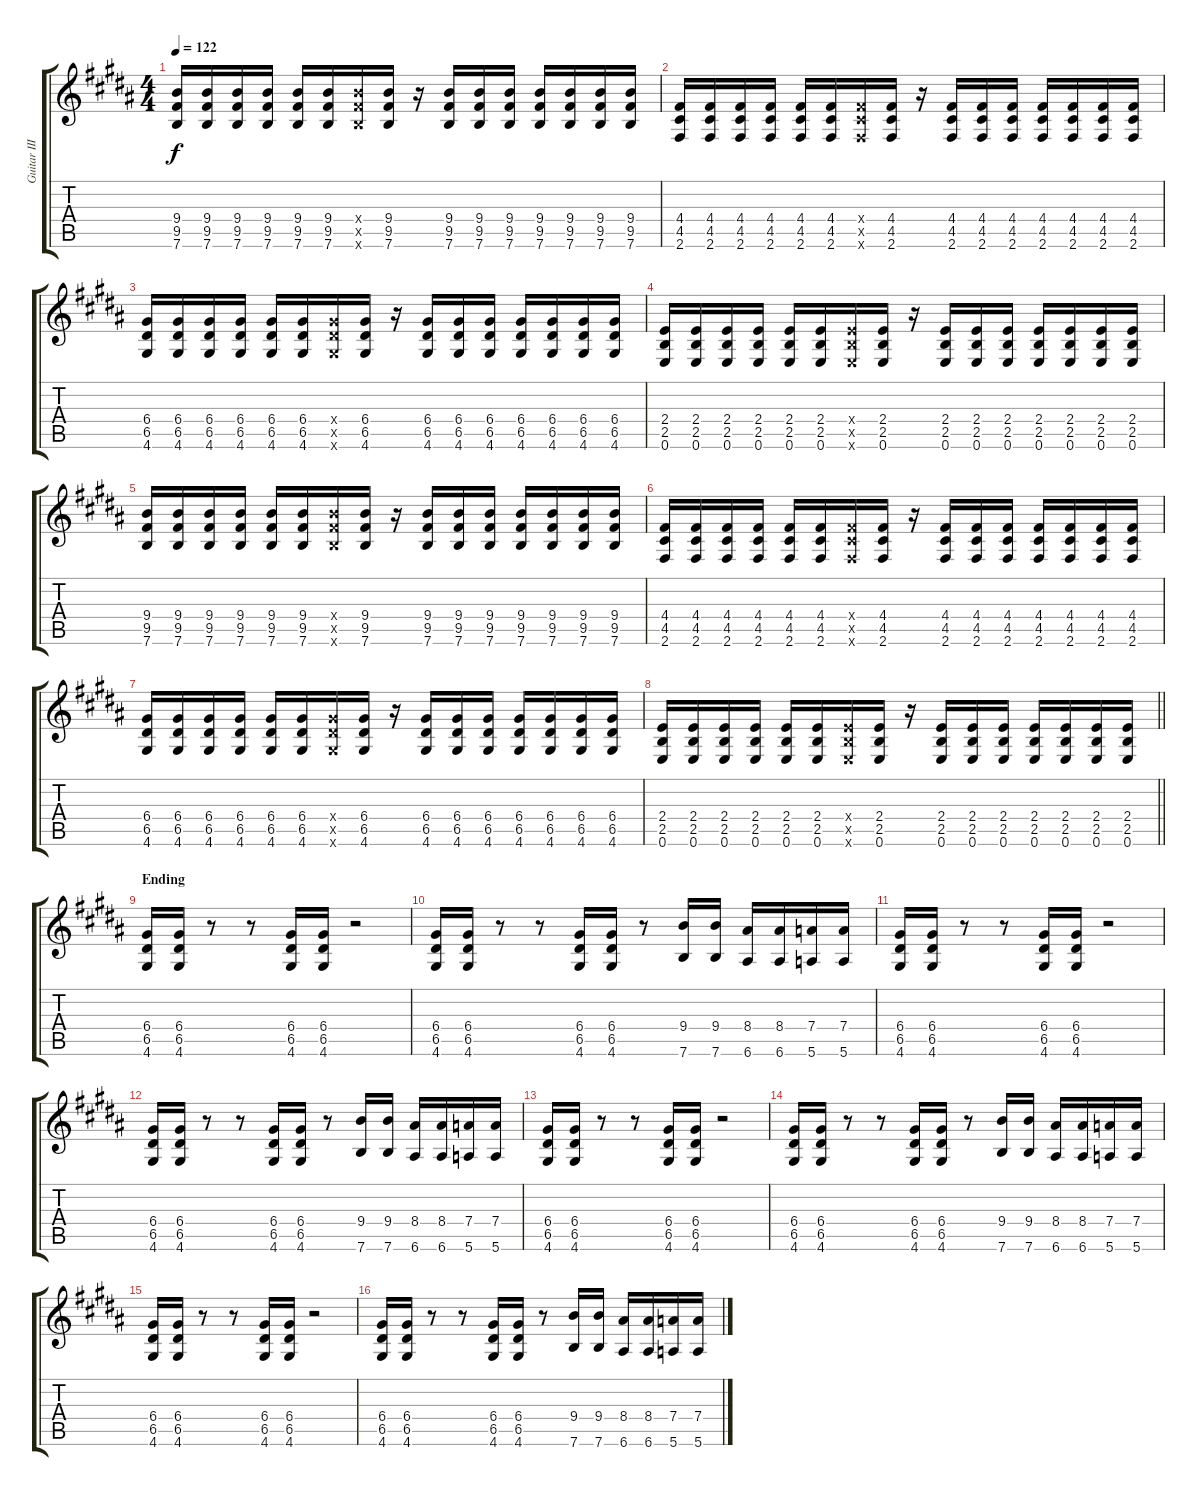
\track ("Guitar III" "Guitar III") {instrument distortionguitar}
\staff {score tabs}
\tuning (E4 B3 G3 D3 A2 E2) {hide}
\ts (4 4)
\tempo 122
\clef g2
\ks g#minor
(9.4 9.5 7.6).16{dy f} (9.4 9.5 7.6).16 (9.4 9.5 7.6).16 (9.4 9.5 7.6).16 (9.4 9.5 7.6).16 (9.4 9.5 7.6).16 (9.4{x} 9.5{x} 7.6{x}).16 (9.4 9.5 7.6).16 r.16 (9.4 9.5 7.6).16 (9.4 9.5 7.6).16 (9.4 9.5 7.6).16 (9.4 9.5 7.6).16 (9.4 9.5 7.6).16 (9.4 9.5 7.6).16 (9.4 9.5 7.6).16 |
(4.4 4.5 2.6).16 (4.4 4.5 2.6).16 (4.4 4.5 2.6).16 (4.4 4.5 2.6).16 (4.4 4.5 2.6).16 (4.4 4.5 2.6).16 (4.4{x} 4.5{x} 2.6{x}).16 (4.4 4.5 2.6).16 r.16 (4.4 4.5 2.6).16 (4.4 4.5 2.6).16 (4.4 4.5 2.6).16 (4.4 4.5 2.6).16 (4.4 4.5 2.6).16 (4.4 4.5 2.6).16 (4.4 4.5 2.6).16 |
(6.4 6.5 4.6).16 (6.4 6.5 4.6).16 (6.4 6.5 4.6).16 (6.4 6.5 4.6).16 (6.4 6.5 4.6).16 (6.4 6.5 4.6).16 (6.4{x} 6.5{x} 4.6{x}).16 (6.4 6.5 4.6).16 r.16 (6.4 6.5 4.6).16 (6.4 6.5 4.6).16 (6.4 6.5 4.6).16 (6.4 6.5 4.6).16 (6.4 6.5 4.6).16 (6.4 6.5 4.6).16 (6.4 6.5 4.6).16 |
(2.4 2.5 0.6).16 (2.4 2.5 0.6).16 (2.4 2.5 0.6).16 (2.4 2.5 0.6).16 (2.4 2.5 0.6).16 (2.4 2.5 0.6).16 (2.4{x} 2.5{x} 0.6{x}).16 (2.4 2.5 0.6).16 r.16 (2.4 2.5 0.6).16 (2.4 2.5 0.6).16 (2.4 2.5 0.6).16 (2.4 2.5 0.6).16 (2.4 2.5 0.6).16 (2.4 2.5 0.6).16 (2.4 2.5 0.6).16 |
(9.4 9.5 7.6).16 (9.4 9.5 7.6).16 (9.4 9.5 7.6).16 (9.4 9.5 7.6).16 (9.4 9.5 7.6).16 (9.4 9.5 7.6).16 (9.4{x} 9.5{x} 7.6{x}).16 (9.4 9.5 7.6).16 r.16 (9.4 9.5 7.6).16 (9.4 9.5 7.6).16 (9.4 9.5 7.6).16 (9.4 9.5 7.6).16 (9.4 9.5 7.6).16 (9.4 9.5 7.6).16 (9.4 9.5 7.6).16 |
(4.4 4.5 2.6).16 (4.4 4.5 2.6).16 (4.4 4.5 2.6).16 (4.4 4.5 2.6).16 (4.4 4.5 2.6).16 (4.4 4.5 2.6).16 (4.4{x} 4.5{x} 2.6{x}).16 (4.4 4.5 2.6).16 r.16 (4.4 4.5 2.6).16 (4.4 4.5 2.6).16 (4.4 4.5 2.6).16 (4.4 4.5 2.6).16 (4.4 4.5 2.6).16 (4.4 4.5 2.6).16 (4.4 4.5 2.6).16 |
(6.4 6.5 4.6).16 (6.4 6.5 4.6).16 (6.4 6.5 4.6).16 (6.4 6.5 4.6).16 (6.4 6.5 4.6).16 (6.4 6.5 4.6).16 (6.4{x} 6.5{x} 4.6{x}).16 (6.4 6.5 4.6).16 r.16 (6.4 6.5 4.6).16 (6.4 6.5 4.6).16 (6.4 6.5 4.6).16 (6.4 6.5 4.6).16 (6.4 6.5 4.6).16 (6.4 6.5 4.6).16 (6.4 6.5 4.6).16 |
\barLineRight lightlight
(2.4 2.5 0.6).16 (2.4 2.5 0.6).16 (2.4 2.5 0.6).16 (2.4 2.5 0.6).16 (2.4 2.5 0.6).16 (2.4 2.5 0.6).16 (2.4{x} 2.5{x} 0.6{x}).16 (2.4 2.5 0.6).16 r.16 (2.4 2.5 0.6).16 (2.4 2.5 0.6).16 (2.4 2.5 0.6).16 (2.4 2.5 0.6).16 (2.4 2.5 0.6).16 (2.4 2.5 0.6).16 (2.4 2.5 0.6).16 |
\section ("" "Ending")
(6.4 6.5 4.6).16 (6.4 6.5 4.6).16 r.8 r.8 (6.4 6.5 4.6).16 (6.4 6.5 4.6).16 r.2 |
(6.4 6.5 4.6).16 (6.4 6.5 4.6).16 r.8 r.8 (6.4 6.5 4.6).16 (6.4 6.5 4.6).16 r.8 (9.4 7.6).16 (9.4 7.6).16 (8.4 6.6).16 (8.4 6.6).16 (7.4 5.6).16 (7.4 5.6).16 |
(6.4 6.5 4.6).16 (6.4 6.5 4.6).16 r.8 r.8 (6.4 6.5 4.6).16 (6.4 6.5 4.6).16 r.2 |
(6.4 6.5 4.6).16 (6.4 6.5 4.6).16 r.8 r.8 (6.4 6.5 4.6).16 (6.4 6.5 4.6).16 r.8 (9.4 7.6).16 (9.4 7.6).16 (8.4 6.6).16 (8.4 6.6).16 (7.4 5.6).16 (7.4 5.6).16 |
(6.4 6.5 4.6).16 (6.4 6.5 4.6).16 r.8 r.8 (6.4 6.5 4.6).16 (6.4 6.5 4.6).16 r.2 |
(6.4 6.5 4.6).16 (6.4 6.5 4.6).16 r.8 r.8 (6.4 6.5 4.6).16 (6.4 6.5 4.6).16 r.8 (9.4 7.6).16 (9.4 7.6).16 (8.4 6.6).16 (8.4 6.6).16 (7.4 5.6).16 (7.4 5.6).16 |
(6.4 6.5 4.6).16 (6.4 6.5 4.6).16 r.8 r.8 (6.4 6.5 4.6).16 (6.4 6.5 4.6).16 r.2 |
(6.4 6.5 4.6).16 (6.4 6.5 4.6).16 r.8 r.8 (6.4 6.5 4.6).16 (6.4 6.5 4.6).16 r.8 (9.4 7.6).16 (9.4 7.6).16 (8.4 6.6).16 (8.4 6.6).16 (7.4 5.6).16 (7.4 5.6).16
